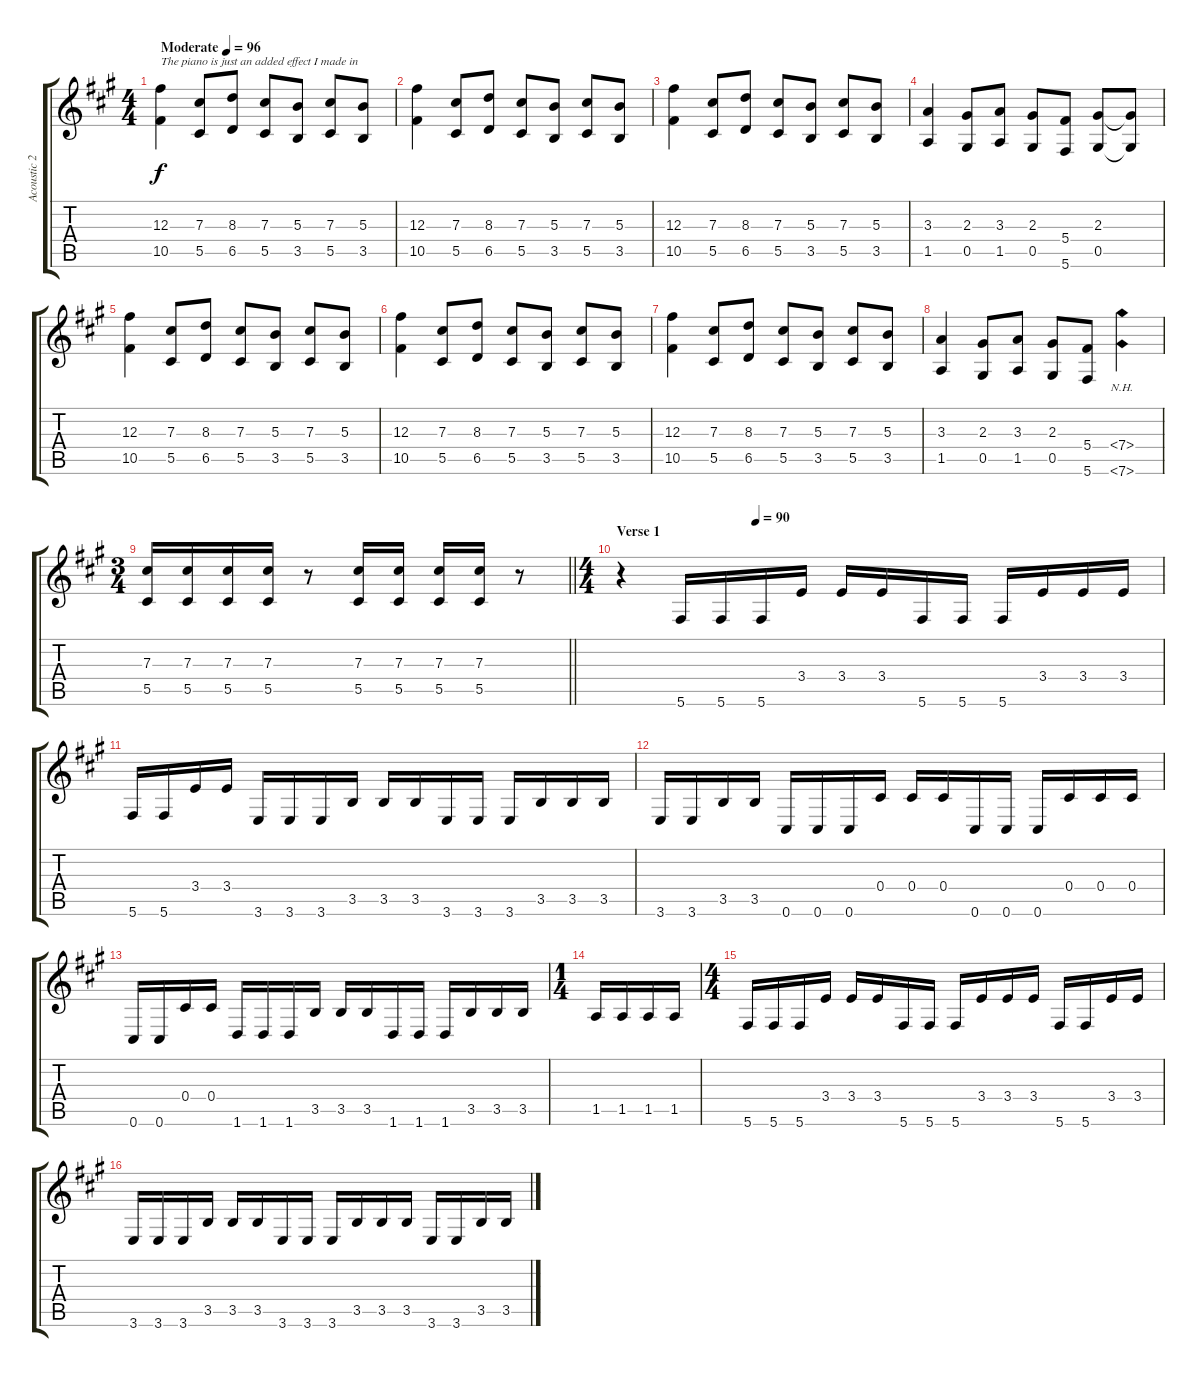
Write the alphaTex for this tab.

\track ("Acoustic 2" "Acoustic 2") {instrument acousticguitarsteel}
\staff {score tabs}
\tuning (Eb4 Bb3 Gb3 Db3 Ab2 Db2) {hide}
\ts (4 4)
\tempo (96 "Moderate")
\clef g2
\ks f#minor
(12.3 10.5).4{txt "The piano is just an added effect I made in" dy f instrument acousticguitarsteel} (7.3 5.5).8 (8.3 6.5).8 (7.3 5.5).8 (5.3 3.5).8 (7.3 5.5).8 (5.3 3.5).8 |
(12.3 10.5).4 (7.3 5.5).8 (8.3 6.5).8 (7.3 5.5).8 (5.3 3.5).8 (7.3 5.5).8 (5.3 3.5).8 |
(12.3 10.5).4 (7.3 5.5).8 (8.3 6.5).8 (7.3 5.5).8 (5.3 3.5).8 (7.3 5.5).8 (5.3 3.5).8 |
(3.3 1.5).4 (2.3 0.5).8 (3.3 1.5).8 (2.3 0.5).8 (5.4 5.6).8 (2.3 0.5).8 (2.3{t} 0.5{t}).8 |
(12.3 10.5).4 (7.3 5.5).8 (8.3 6.5).8 (7.3 5.5).8 (5.3 3.5).8 (7.3 5.5).8 (5.3 3.5).8 |
(12.3 10.5).4 (7.3 5.5).8 (8.3 6.5).8 (7.3 5.5).8 (5.3 3.5).8 (7.3 5.5).8 (5.3 3.5).8 |
(12.3 10.5).4 (7.3 5.5).8 (8.3 6.5).8 (7.3 5.5).8 (5.3 3.5).8 (7.3 5.5).8 (5.3 3.5).8 |
(3.3 1.5).4 (2.3 0.5).8 (3.3 1.5).8 (2.3 0.5).8 (5.4 5.6).8 (7.4{nh} 7.6{nh}).4 |
\ts (3 4)
\barLineRight lightlight
(7.3 5.5).16 (7.3 5.5).16 (7.3 5.5).16 (7.3 5.5).16 r.8 (7.3 5.5).16 (7.3 5.5).16 (7.3 5.5).16 (7.3 5.5).16 r.8 |
\ts (4 4)
\section ("" "Verse 1")
\tempo (90 0.25)
r.4 5.6.16 5.6.16 5.6.16 3.4.16 3.4.16 3.4.16 5.6.16 5.6.16 5.6.16 3.4.16 3.4.16 3.4.16 |
5.6.16 5.6.16 3.4.16 3.4.16 3.6.16 3.6.16 3.6.16 3.5.16 3.5.16 3.5.16 3.6.16 3.6.16 3.6.16 3.5.16 3.5.16 3.5.16 |
3.6.16 3.6.16 3.5.16 3.5.16 0.6.16 0.6.16 0.6.16 0.4.16 0.4.16 0.4.16 0.6.16 0.6.16 0.6.16 0.4.16 0.4.16 0.4.16 |
0.6.16 0.6.16 0.4.16 0.4.16 1.6.16 1.6.16 1.6.16 3.5.16 3.5.16 3.5.16 1.6.16 1.6.16 1.6.16 3.5.16 3.5.16 3.5.16 |
\ts (1 4)
1.5.16 1.5.16 1.5.16 1.5.16 |
\ts (4 4)
5.6.16 5.6.16 5.6.16 3.4.16 3.4.16 3.4.16 5.6.16 5.6.16 5.6.16 3.4.16 3.4.16 3.4.16 5.6.16 5.6.16 3.4.16 3.4.16 |
3.6.16 3.6.16 3.6.16 3.5.16 3.5.16 3.5.16 3.6.16 3.6.16 3.6.16 3.5.16 3.5.16 3.5.16 3.6.16 3.6.16 3.5.16 3.5.16
